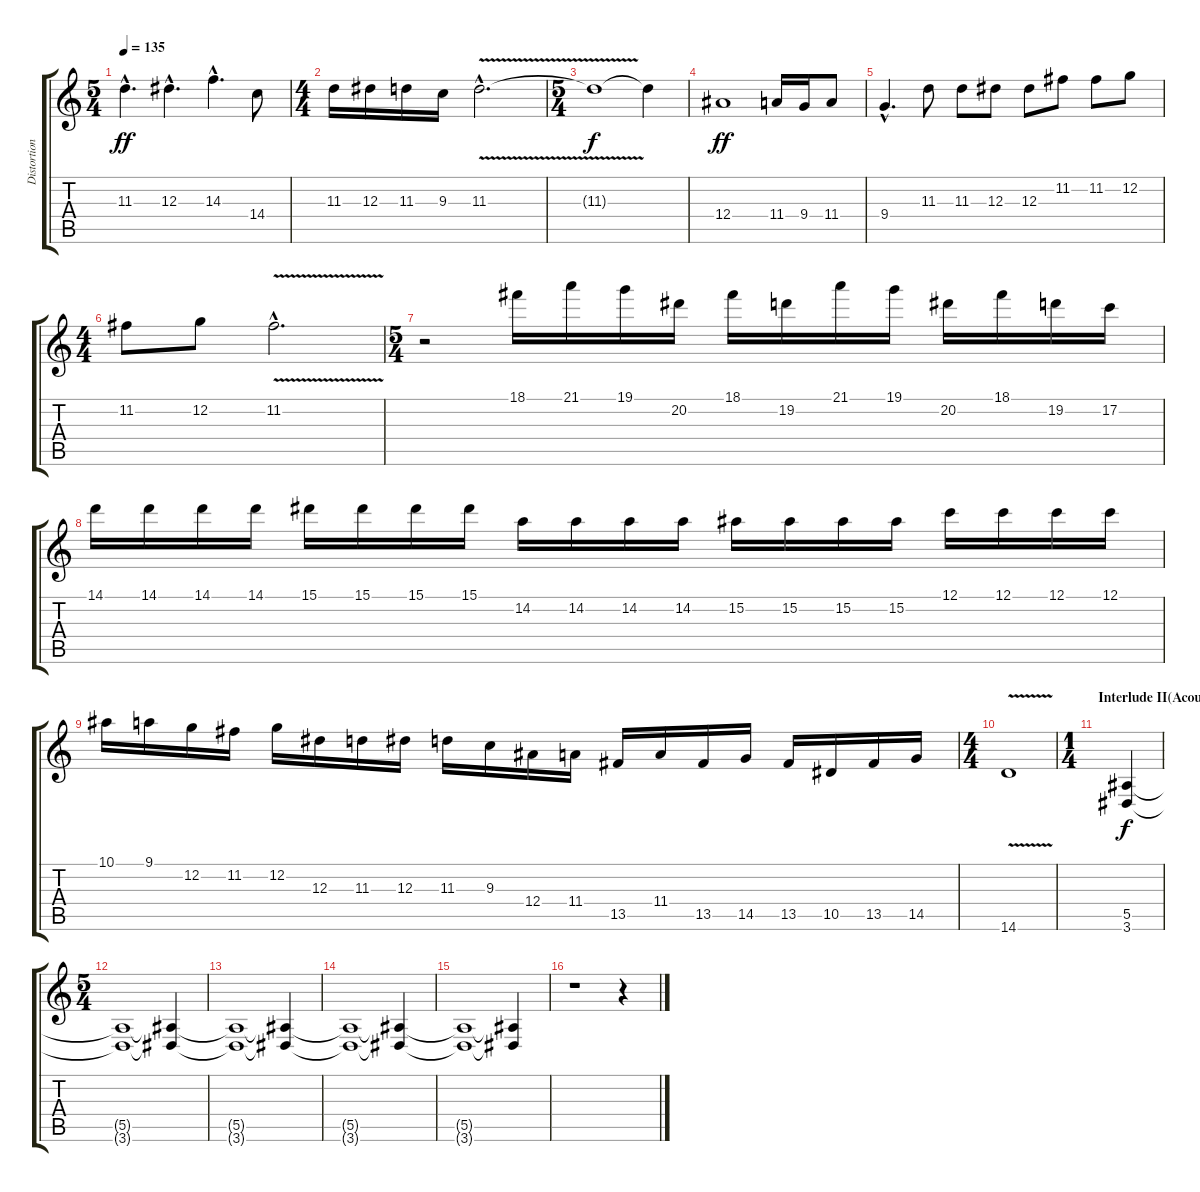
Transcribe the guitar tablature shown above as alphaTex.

\track ("Distortion Guitar I" "Distortion") {instrument distortionguitar}
\staff {score tabs}
\tuning (C4 G3 Eb3 Bb2 F2 C2) {hide}
\ts (5 4)
\tempo 135
\clef g2
\ks c
11.3{hac}.4{d dy ff} 12.3{hac}.4{d} 14.3{hac}.4{d} 14.4.8 |
\ts (4 4)
11.3.16 12.3.16 11.3.16 9.3.16 11.3{v hac}.2{d} |
\ts (5 4)
11.3{t}.1{dy f} 11.3{t}.4 |
12.4.1{dy ff} 11.4.16 9.4.16 11.4.8 |
9.4{hac}.4{d} 11.3.8 11.3.8 12.3.8 12.3.8 11.2.8 11.2.8 12.2.8 |
\ts (4 4)
11.2.8 12.2.8 11.2{v hac}.2{d} |
\ts (5 4)
r.2 18.1.16 21.1.16 19.1.16 20.2.16 18.1.16 19.2.16 21.1.16 19.1.16 20.2.16 18.1.16 19.2.16 17.2.16 |
14.1.16 14.1.16 14.1.16 14.1.16 15.1.16 15.1.16 15.1.16 15.1.16 14.2.16 14.2.16 14.2.16 14.2.16 15.2.16 15.2.16 15.2.16 15.2.16 12.1.16 12.1.16 12.1.16 12.1.16 |
10.1.16 9.1.16 12.2.16 11.2.16 12.2.16 12.3.16 11.3.16 12.3.16 11.3.16 9.3.16 12.4.16 11.4.16 13.5.16 11.4.16 13.5.16 14.5.16 13.5.16 10.5.16 13.5.16 14.5.16 |
\ts (4 4)
14.6{v}.1 |
\ts (1 4)
\section ("" "Interlude II(Acoustic)")
(5.5 3.6).4{dy f volume 0} |
\ts (5 4)
(5.5{t} 3.6{t}).1 (5.5{t} 3.6{t}).4 |
(5.5{t} 3.6{t}).1 (5.5{t} 3.6{t}).4 |
(5.5{t} 3.6{t}).1 (5.5{t} 3.6{t}).4 |
(5.5{t} 3.6{t}).1 (5.5{t} 3.6{t}).4 |
r.1 r.4
